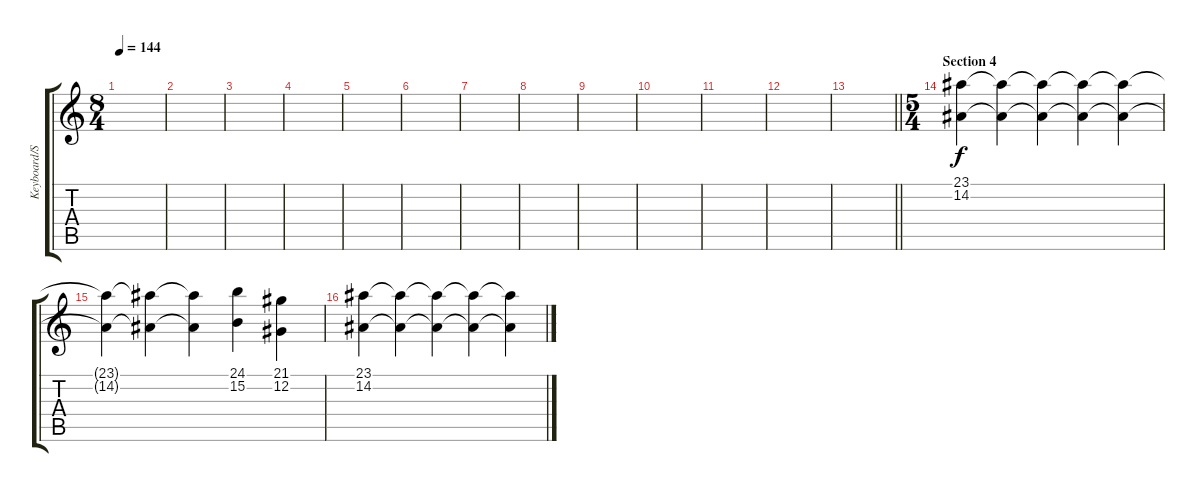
\track ("Keyboard/Synth" "Keyboard/S") {instrument pad2warm}
\staff {score tabs}
\tuning (B3 Ab3 E3 B2 Gb2 B1) {hide}
\ts (8 4)
\tempo 144
\clef g2
\ks c
|
|
|
|
|
|
|
|
|
|
|
|
\barLineRight lightlight
|
\ts (5 4)
\section ("" "Section 4")
(23.1 14.2).4{instrument percussiveorgan} (23.1{t} 14.2{t}).4 (23.1{t} 14.2{t}).4 (23.1{t} 14.2{t}).4 (23.1{t} 14.2{t}).4 |
(23.1{t} 14.2{t}).4 (23.1{t} 14.2{t}).4 (23.1{t} 14.2{t}).4 (24.1 15.2).4 (21.1 12.2).4 |
(23.1 14.2).4 (23.1{t} 14.2{t}).4 (23.1{t} 14.2{t}).4 (23.1{t} 14.2{t}).4 (23.1{t} 14.2{t}).4
